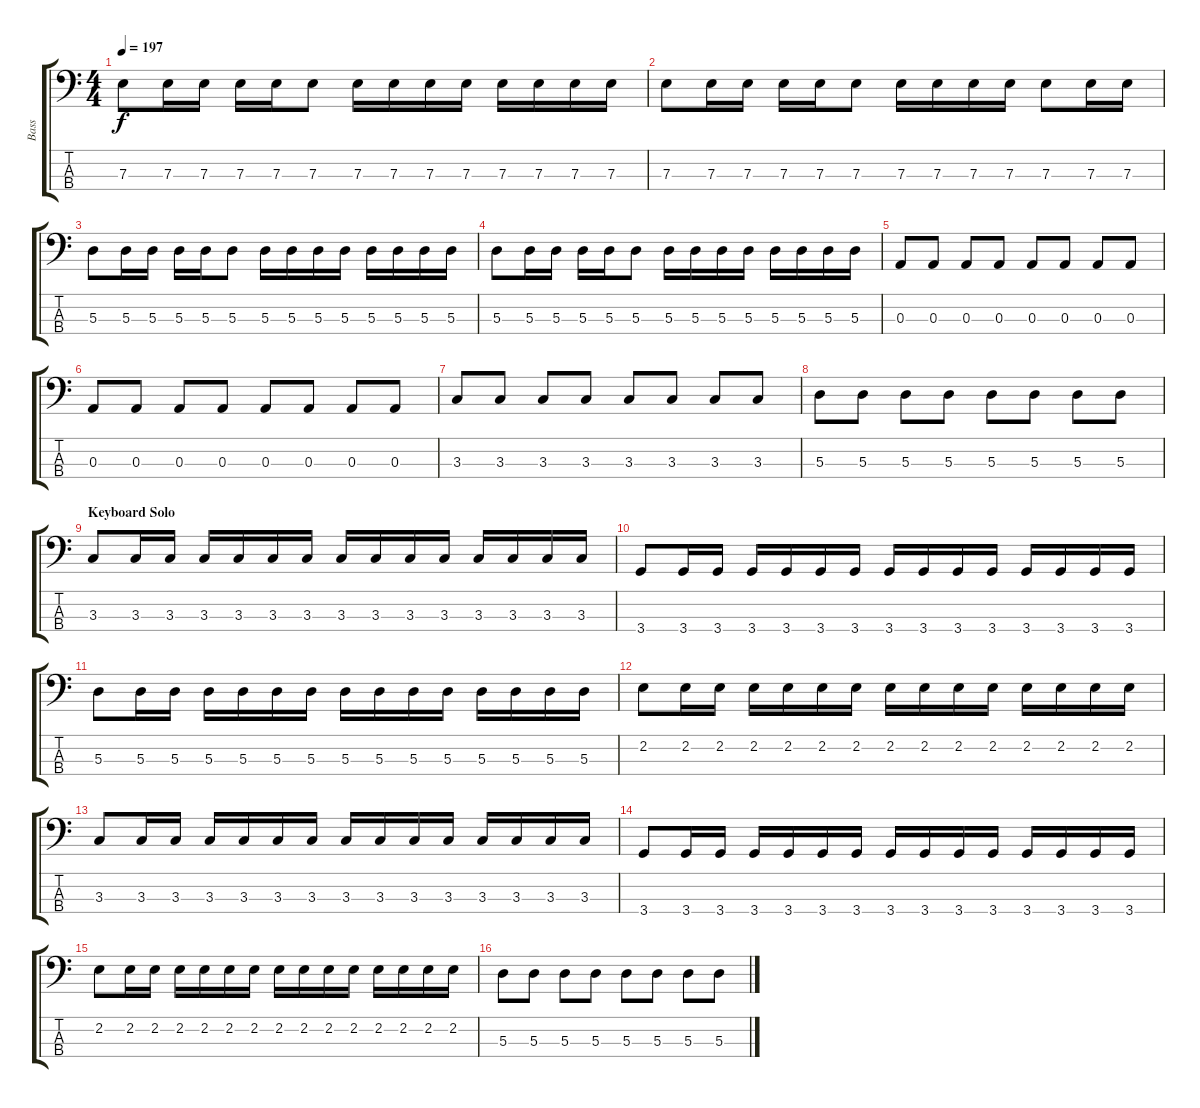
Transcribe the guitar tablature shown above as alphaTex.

\track ("Bass" "Bass") {instrument electricbassfinger}
\staff {score tabs}
\tuning (G2 D2 A1 E1) {hide}
\ts (4 4)
\tempo 197
\clef f4
\ks c
7.3.8{dy f} 7.3.16 7.3.16 7.3.16 7.3.16 7.3.8 7.3.16 7.3.16 7.3.16 7.3.16 7.3.16 7.3.16 7.3.16 7.3.16 |
7.3.8 7.3.16 7.3.16 7.3.16 7.3.16 7.3.8 7.3.16 7.3.16 7.3.16 7.3.16 7.3.8 7.3.16 7.3.16 |
5.3.8 5.3.16 5.3.16 5.3.16 5.3.16 5.3.8 5.3.16 5.3.16 5.3.16 5.3.16 5.3.16 5.3.16 5.3.16 5.3.16 |
5.3.8 5.3.16 5.3.16 5.3.16 5.3.16 5.3.8 5.3.16 5.3.16 5.3.16 5.3.16 5.3.16 5.3.16 5.3.16 5.3.16 |
0.3.8 0.3.8 0.3.8 0.3.8 0.3.8 0.3.8 0.3.8 0.3.8 |
0.3.8 0.3.8 0.3.8 0.3.8 0.3.8 0.3.8 0.3.8 0.3.8 |
3.3.8 3.3.8 3.3.8 3.3.8 3.3.8 3.3.8 3.3.8 3.3.8 |
5.3.8 5.3.8 5.3.8 5.3.8 5.3.8 5.3.8 5.3.8 5.3.8 |
\section ("" "Keyboard Solo")
3.3.8 3.3.16 3.3.16 3.3.16 3.3.16 3.3.16 3.3.16 3.3.16 3.3.16 3.3.16 3.3.16 3.3.16 3.3.16 3.3.16 3.3.16 |
3.4.8 3.4.16 3.4.16 3.4.16 3.4.16 3.4.16 3.4.16 3.4.16 3.4.16 3.4.16 3.4.16 3.4.16 3.4.16 3.4.16 3.4.16 |
5.3.8 5.3.16 5.3.16 5.3.16 5.3.16 5.3.16 5.3.16 5.3.16 5.3.16 5.3.16 5.3.16 5.3.16 5.3.16 5.3.16 5.3.16 |
2.2.8 2.2.16 2.2.16 2.2.16 2.2.16 2.2.16 2.2.16 2.2.16 2.2.16 2.2.16 2.2.16 2.2.16 2.2.16 2.2.16 2.2.16 |
3.3.8 3.3.16 3.3.16 3.3.16 3.3.16 3.3.16 3.3.16 3.3.16 3.3.16 3.3.16 3.3.16 3.3.16 3.3.16 3.3.16 3.3.16 |
3.4.8 3.4.16 3.4.16 3.4.16 3.4.16 3.4.16 3.4.16 3.4.16 3.4.16 3.4.16 3.4.16 3.4.16 3.4.16 3.4.16 3.4.16 |
2.2.8 2.2.16 2.2.16 2.2.16 2.2.16 2.2.16 2.2.16 2.2.16 2.2.16 2.2.16 2.2.16 2.2.16 2.2.16 2.2.16 2.2.16 |
5.3.8 5.3.8 5.3.8 5.3.8 5.3.8 5.3.8 5.3.8 5.3.8
